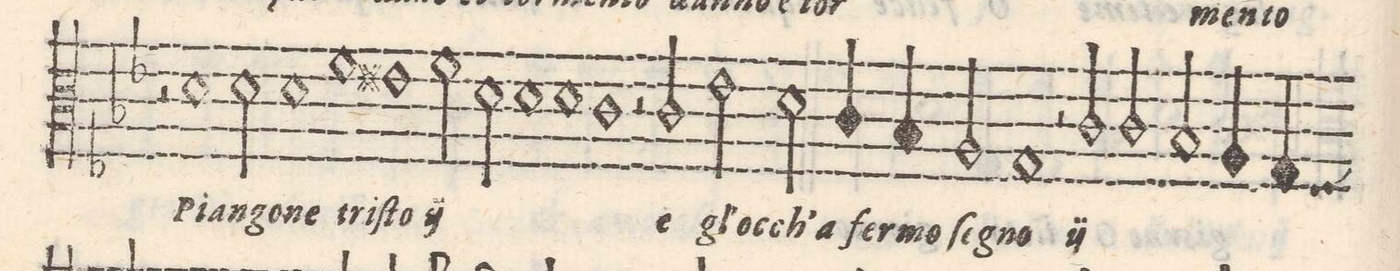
**kern	**text
*I"ALTO	*
*clefC3	*
*k[b-e-]	*
*met(C|)	*
*M2/2	*
=60-	=60-
2r	.
1d\	Pian-
=61-	=61-
2d\	-go-
=62-	=62-
1d	-ne
=63-	=63-
1f	tri-
=64-	=64-
1en	ſto
=65-	=65-
*	*ij
2f\	Pian-
2d\	-go-
=66-	=66-
1d	-ne
=67-	=67-
1d	tri-
=68-	=68-
1c	ſto
*	*Xij
=69-	=69-
2r	.
2c/	e
=70-	=70-
2e-y\	gl'o-
2d\	-cch'a
=71-	=71-
4c/	fer-
4B-/	-mo
2A/	ſe-
=72-	=72-
1G	-gno
=73-	=73-
2r	.
*	*ij
2c/	e
=74-	=74-
2c/	gl'o-
2B-/	-cch'a
=75-	=75-
4A/	fer-
4G/	-mo
2F#X/	ſe-
=76-	=76-
*-	*-
